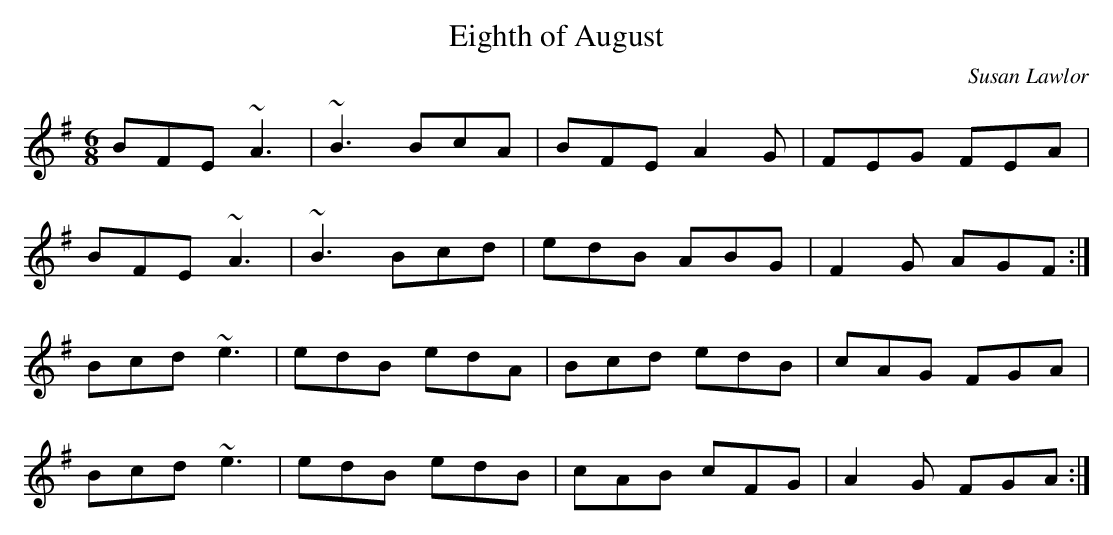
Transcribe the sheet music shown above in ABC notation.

X:1
T:Eighth of August
C:Susan Lawlor
M:6/8
L:1/8
K:EMin
BFE ~A3|~B3 BcA|BFE A2G|FEG FEA|!
BFE ~A3|~B3 Bcd|edB ABG|F2G AGF:|!
Bcd ~e3|edB edA|Bcd edB|cAG FGA|!
Bcd ~e3|edB edB|cAB cFG|A2G FGA:|!
